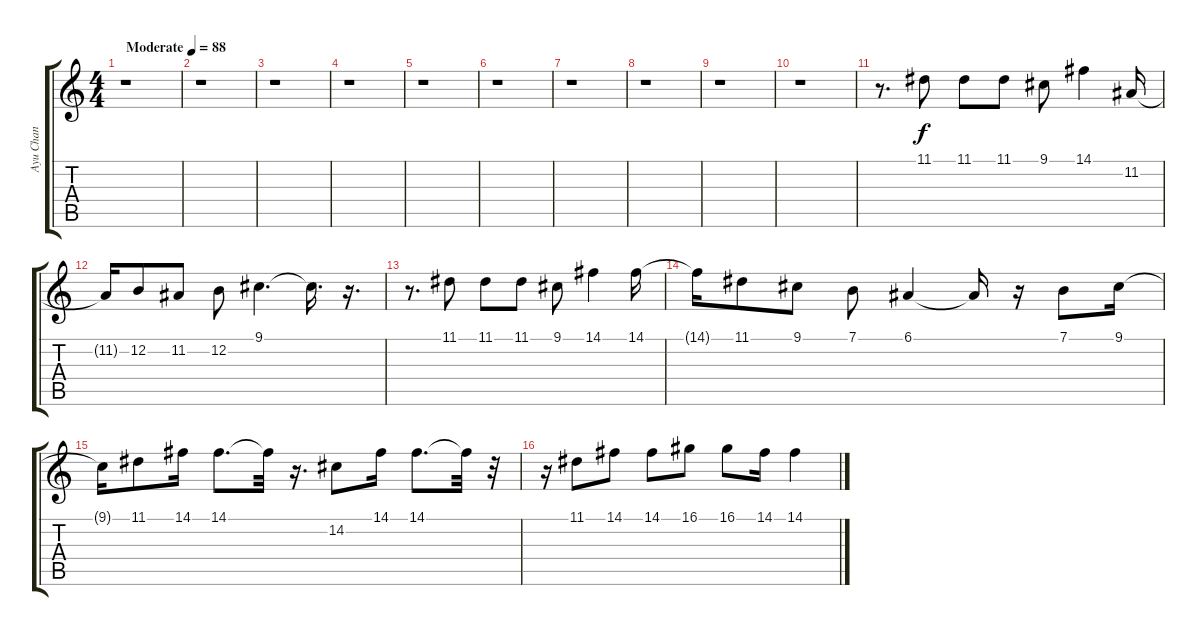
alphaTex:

\track ("Ayu Chan" "Ayu Chan") {instrument fx5brightness}
\staff {score tabs}
\tuning (E4 B3 G3 D3 A2 E2) {hide}
\ts (4 4)
\tempo (88 "Moderate")
\clef g2
\ks c
r.1{dy f instrument fx5brightness} |
r.1 |
r.1 |
r.1 |
r.1 |
r.1 |
r.1 |
r.1 |
r.1 |
r.1 |
r.8{d} 11.1.8 11.1.8 11.1.8 9.1.8 14.1.4 11.2.16 |
11.2{t}.16 12.2.8 11.2.8 12.2.8 9.1.4{d} 9.1{t}.16{d} r.16{d} |
r.8{d} 11.1.8 11.1.8 11.1.8 9.1.8 14.1.4 14.1.16 |
14.1{t}.16 11.1.8 9.1.8 7.1.8 6.1.4 6.1{t}.16 r.16 7.1.8 9.1.16 |
9.1{t}.16 11.1.8 14.1.16 14.1.8{d} 14.1{t}.32 r.16{d} 14.2.8 14.1.16 14.1.8{d} 14.1{t}.32 r.32 |
r.16 11.1.8 14.1.8 14.1.8 16.1.8 16.1.8 14.1.16 14.1.4
